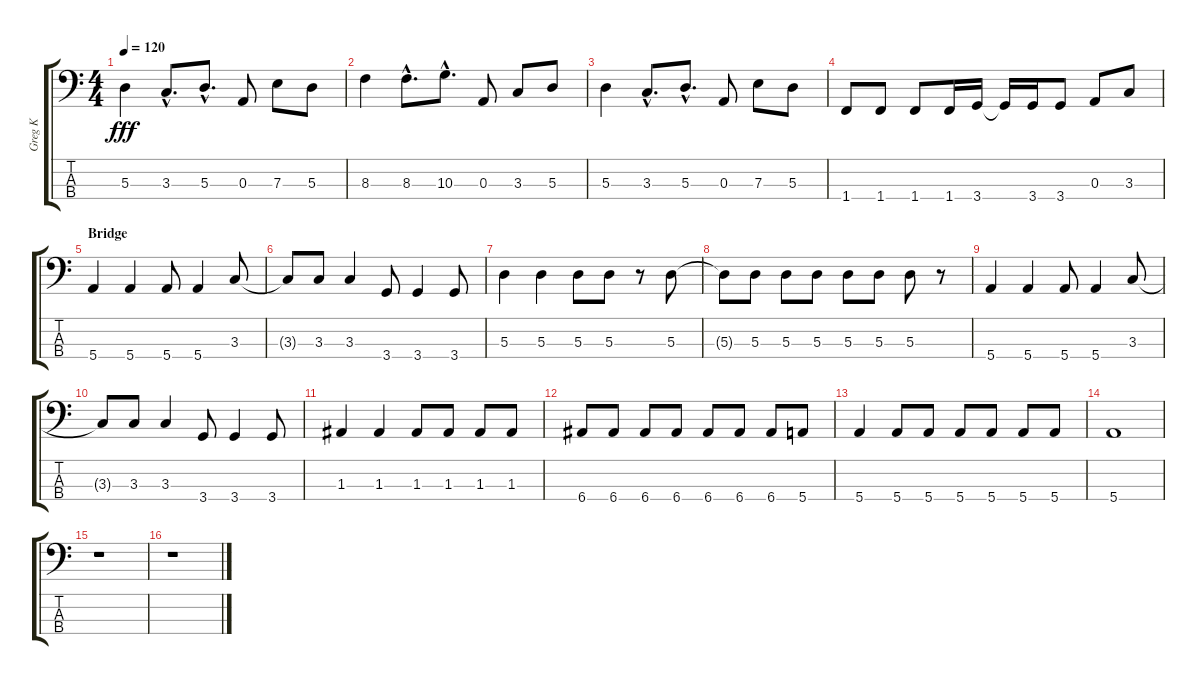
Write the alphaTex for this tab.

\track ("Greg K" "Greg K") {instrument electricbasspick}
\staff {score tabs}
\tuning (G2 D2 A1 E1) {hide}
\ts (4 4)
\tempo 120
\clef f4
\ks c
5.3.4{dy fff} 3.3{hac}.8{d} 5.3{hac}.8{d} 0.3.8 7.3.8 5.3.8 |
8.3.4 8.3{hac}.8{d} 10.3{hac}.8{d} 0.3.8 3.3.8 5.3.8 |
5.3.4 3.3{hac}.8{d} 5.3{hac}.8{d} 0.3.8 7.3.8 5.3.8 |
1.4.8 1.4.8 1.4.8 1.4.16 3.4.16 3.4{t}.16 3.4.16 3.4.8 0.3.8 3.3.8 |
\section ("" "Bridge")
5.4.4 5.4.4 5.4.8 5.4.4 3.3.8 |
3.3{t}.8 3.3.8 3.3.4 3.4.8 3.4.4 3.4.8 |
5.3.4 5.3.4 5.3.8 5.3.8 r.8 5.3.8 |
5.3{t}.8 5.3.8 5.3.8 5.3.8 5.3.8 5.3.8 5.3.8 r.8 |
5.4.4 5.4.4 5.4.8 5.4.4 3.3.8 |
3.3{t}.8 3.3.8 3.3.4 3.4.8 3.4.4 3.4.8 |
1.3.4 1.3.4 1.3.8 1.3.8 1.3.8 1.3.8 |
6.4.8 6.4.8 6.4.8 6.4.8 6.4.8 6.4.8 6.4.8 5.4.8 |
5.4.4 5.4.8 5.4.8 5.4.8 5.4.8 5.4.8 5.4.8 |
5.4.1 |
r.1 |
r.1
